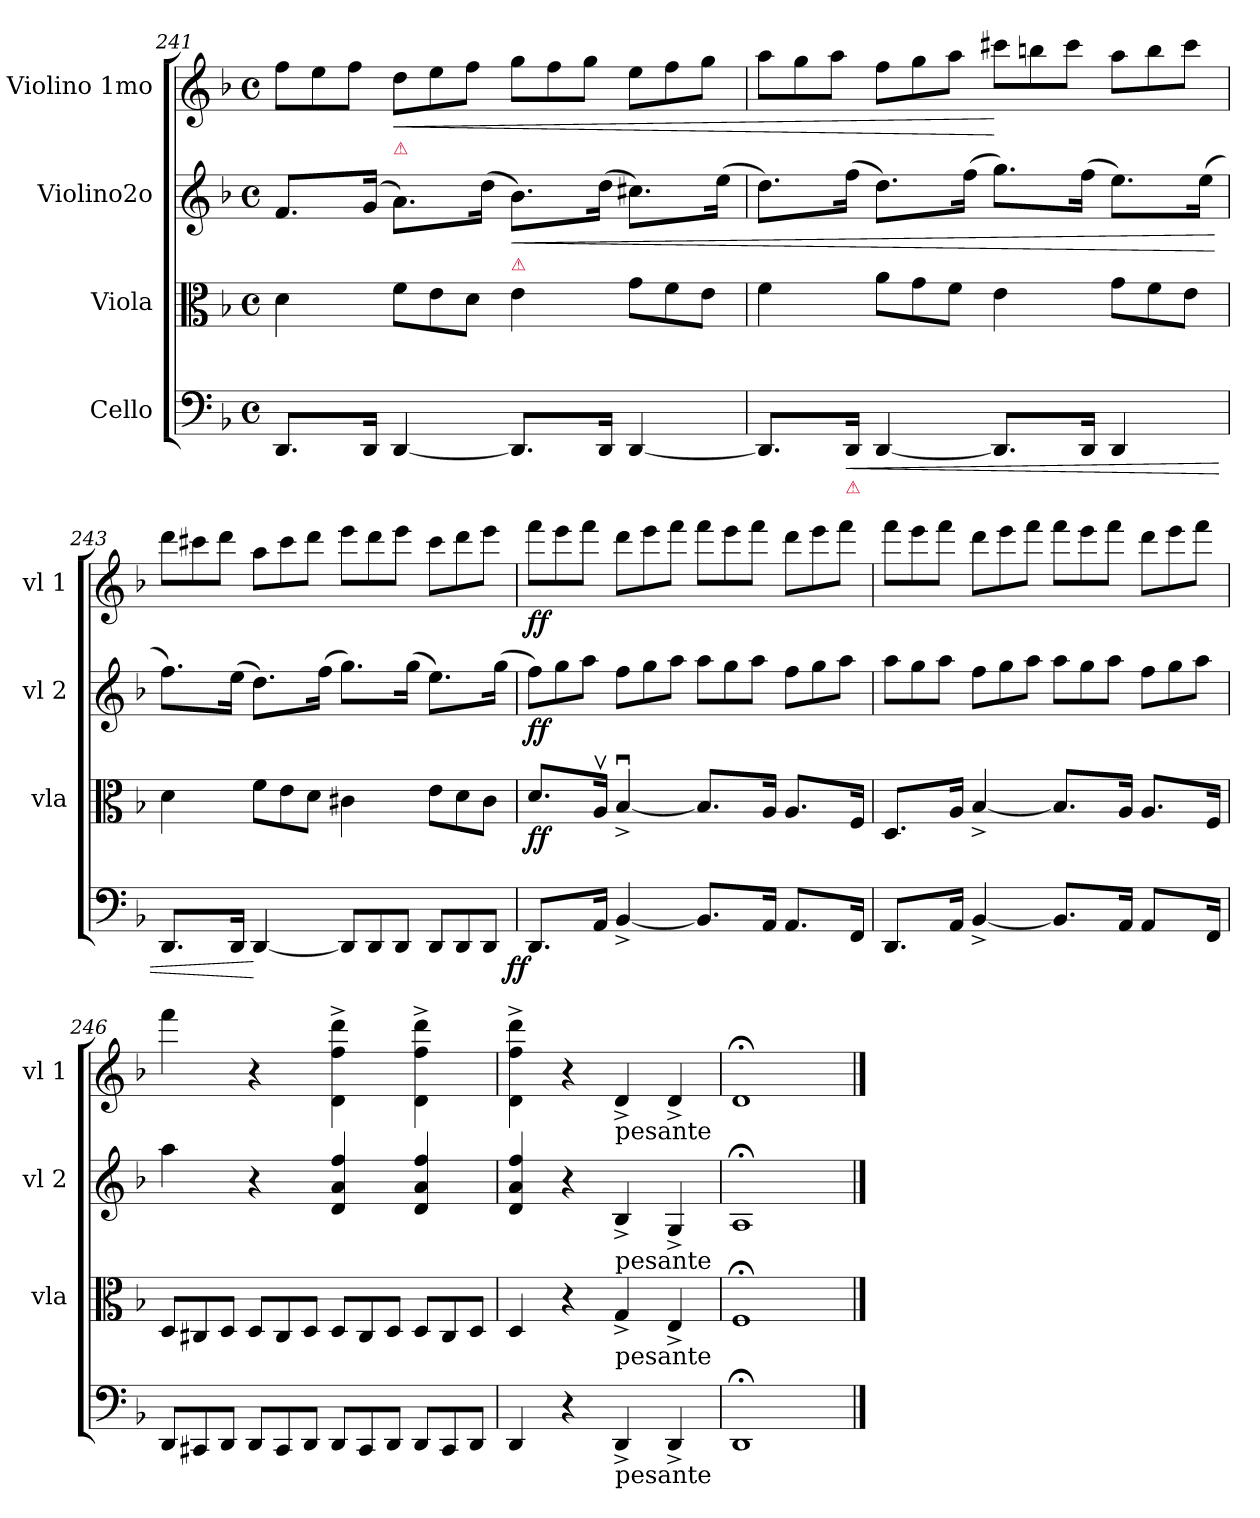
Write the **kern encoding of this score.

**kern	**dynam	**kern	**dynam	**kern	**dynam	**kern	**dynam
*part4	*part4	*part3	*part3	*part2	*part2	*part1	*part1
*staff4	*staff4	*staff3	*staff3	*staff2	*staff2	*staff1	*staff1
*I"Cello	*	*I"Viola	*	*I"Violino2o	*	*I"Violino 1mo	*
*	*	*I'vla	*	*I'vl 2	*	*I'vl 1	*
*clefF4	*	*clefC3	*	*clefG2	*	*clefG2	*
*k[b-]	*	*k[b-]	*	*k[b-]	*	*k[b-]	*
*M4/4	*	*M4/4	*	*M4/4	*	*M4/4	*
*met(c)	*	*met(c)	*	*met(c)	*	*met(c)	*
*	*	*	*	*	*	*Xtuplet	*
=241	=241	=241	=241	=241	=241	=241	=241
8.DD/L	.	4d\	.	8.f/L	.	12ff\L	.
.	.	.	.	.	.	12ee\	.
.	.	.	.	.	.	12ff\J	.
16DD/Jk	.	.	.	(16g/Jk	.	.	.
*	*	*Xtuplet	*	*	*	*	*
!	!	!	!	!	!	!LO:TX:b:color=crimson:t=⚠	!
!	!	!	!	!	!	!	!LO:HP:b
[4DD/	.	12f\L	.	8.a\L)	.	12dd\L	<
.	.	12e\	.	.	.	12ee\	.
.	.	12d\J	.	.	.	12ff\J	.
.	.	.	.	(16dd\Jk	.	.	.
!	!	!	!	!LO:TX:b:color=crimson:t=⚠	!	!	!
!	!	!	!	!	!LO:HP:b	!	!
8.DD/L]	.	4e\	.	8.b-\L)	<	12gg\L	.
.	.	.	.	.	.	12ff\	.
.	.	.	.	.	.	12gg\J	.
16DD/Jk	.	.	.	(16dd\Jk	.	.	.
[4DD/	.	12g\L	.	8.cc#X\L)	.	12ee\L	.
.	.	12f\	.	.	.	12ff\	.
.	.	12e\J	.	.	.	12gg\J	.
.	.	.	.	(16ee\Jk	.	.	.
=242	=242	=242	=242	=242	=242	=242	=242
8.DD/L]	.	4f\	.	8.dd\L)	.	12aa\L	.
.	.	.	.	.	.	12gg\	.
.	.	.	.	.	.	12aa\J	.
!LO:TX:b:color=crimson:t=⚠	!	!	!	!	!	!	!
!	!LO:HP:b	!	!	!	!	!	!
16DD/Jk	<	.	.	(16ff\Jk	.	.	.
[4DD/	.	12a\L	.	8.dd\L)	.	12ff\L	.
.	.	12g\	.	.	.	12gg\	.
.	.	12f\J	.	.	.	12aa\J	.
.	.	.	.	(16ff\Jk	.	.	.
8.DD/L]	.	4e\	.	8.gg\L)	.	12ccc#X\L	[
.	.	.	.	.	.	12bbn\	.
.	.	.	.	.	.	12ccc#\J	.
16DD/Jk	.	.	.	(16ff\Jk	.	.	.
4DD/	.	12g\L	.	8.ee\L)	.	12aa\L	.
.	.	12f\	.	.	.	12bb\	.
.	.	12e\J	.	.	.	12ccc#\J	.
.	.	.	.	(16ee\Jk	.	.	.
.	.	.	.	.	[	.	.
=243	=243	=243	=243	=243	=243	=243	=243
8.DD/L	.	4d\	.	8.ff\L)	.	12ddd\L	.
.	.	.	.	.	.	12ccc#X\	.
.	.	.	.	.	.	12ddd\J	.
16DD/Jk	.	.	.	(16ee\Jk	.	.	.
[4DD/	[	12f\L	.	8.dd\L)	.	12aa\L	.
.	.	12e\	.	.	.	12ccc#\	.
.	.	12d\J	.	.	.	12ddd\J	.
.	.	.	.	(16ff\Jk	.	.	.
*Xtuplet	*	*	*	*	*	*	*
12DD/L]	.	4c#X\	.	8.gg\L)	.	12eee\L	.
12DD/	.	.	.	.	.	12ddd\	.
12DD/J	.	.	.	.	.	12eee\J	.
.	.	.	.	(16gg\Jk	.	.	.
12DD/L	.	12e\L	.	8.ee\L)	.	12ccc#\L	.
12DD/	.	12d\	.	.	.	12ddd\	.
12DD/J	.	12c#\J	.	.	.	12eee\J	.
.	.	.	.	(16gg\Jk	.	.	.
=244	=244	=244	=244	=244	=244	=244	=244
*	*	*	*	*Xtuplet	*	*	*
!	!LO:DY:rj	!	!	!	!	!	!
8.DD/L	ff	8.d/L	ff	12ff\L)	ff	12fff\L	ff
.	.	.	.	12gg\	.	12eee\	.
.	.	.	.	12aa\J	.	12fff\J	.
16AA/Jk	.	16Av/Jk	.	.	.	.	.
[4BB-^/	.	[4B-^u/	.	12ff\L	.	12ddd\L	.
.	.	.	.	12gg\	.	12eee\	.
.	.	.	.	12aa\J	.	12fff\J	.
8.BB-/L]	.	8.B-/L]	.	12aa\L	.	12fff\L	.
.	.	.	.	12gg\	.	12eee\	.
.	.	.	.	12aa\J	.	12fff\J	.
16AA/Jk	.	16A/Jk	.	.	.	.	.
8.AA/L	.	8.A/L	.	12ff\L	.	12ddd\L	.
.	.	.	.	12gg\	.	12eee\	.
.	.	.	.	12aa\J	.	12fff\J	.
16FF/Jk	.	16F/Jk	.	.	.	.	.
=245	=245	=245	=245	=245	=245	=245	=245
8.DD/L	.	8.D/L	.	12aa\L	.	12fff\L	.
.	.	.	.	12gg\	.	12eee\	.
.	.	.	.	12aa\J	.	12fff\J	.
16AA/Jk	.	16A/Jk	.	.	.	.	.
[4BB-^>/	.	[4B-^>/	.	12ff\L	.	12ddd\L	.
.	.	.	.	12gg\	.	12eee\	.
.	.	.	.	12aa\J	.	12fff\J	.
8.BB-/L]	.	8.B-/L]	.	12aa\L	.	12fff\L	.
.	.	.	.	12gg\	.	12eee\	.
.	.	.	.	12aa\J	.	12fff\J	.
16AA/Jk	.	16A/Jk	.	.	.	.	.
!LO:N:vis=8	!	!	!	!	!	!	!
8.AA/L	.	8.A/L	.	12ff\L	.	12ddd\L	.
.	.	.	.	12gg\	.	12eee\	.
.	.	.	.	12aa\J	.	12fff\J	.
16FF/Jk	.	16F/Jk	.	.	.	.	.
=246	=246	=246	=246	=246	=246	=246	=246
12DD/L	.	12D/L	.	4aa\	.	4fff\	.
12CC#X/	.	12C#X/	.	.	.	.	.
12DD/J	.	12D/J	.	.	.	.	.
12DD/L	.	12D/L	.	4r	.	4r	.
12CC#/	.	12C#/	.	.	.	.	.
12DD/J	.	12D/J	.	.	.	.	.
12DD/L	.	12D/L	.	4d/ 4a/ 4ff/	.	4d^\ 4ff^\ 4ddd^\	.
12CC#/	.	12C#/	.	.	.	.	.
12DD/J	.	12D/J	.	.	.	.	.
12DD/L	.	12D/L	.	4d/ 4a/ 4ff/	.	4d^\ 4ff^\ 4ddd^\	.
12CC#/	.	12C#/	.	.	.	.	.
12DD/J	.	12D/J	.	.	.	.	.
=247	=247	=247	=247	=247	=247	=247	=247
4DD/	.	4D/	.	4d/ 4a/ 4ff/	.	4d^\ 4ff^\ 4ddd^\	.
4r	.	4r	.	4r	.	4r	.
!	!	!	!	!	!	!LO:TX:b:t=pesante	!
!	!	!	!	!LO:TX:b:t=pesante	!	!	!
!	!	!LO:TX:b:t=pesante	!	!	!	!	!
!LO:TX:b:t=pesante	!	!	!	!	!	!	!
4DD^>/	.	4G^>/	.	4B-^>/	.	4d^>/	.
4DD^>/	.	4E^>/	.	4G^>/	.	4d^>/	.
=248	=248	=248	=248	=248	=248	=248	=248
1DD;</	.	1F;</	.	1A;</	.	1d;</	.
==	==	==	==	==	==	==	==
*-	*-	*-	*-	*-	*-	*-	*-
